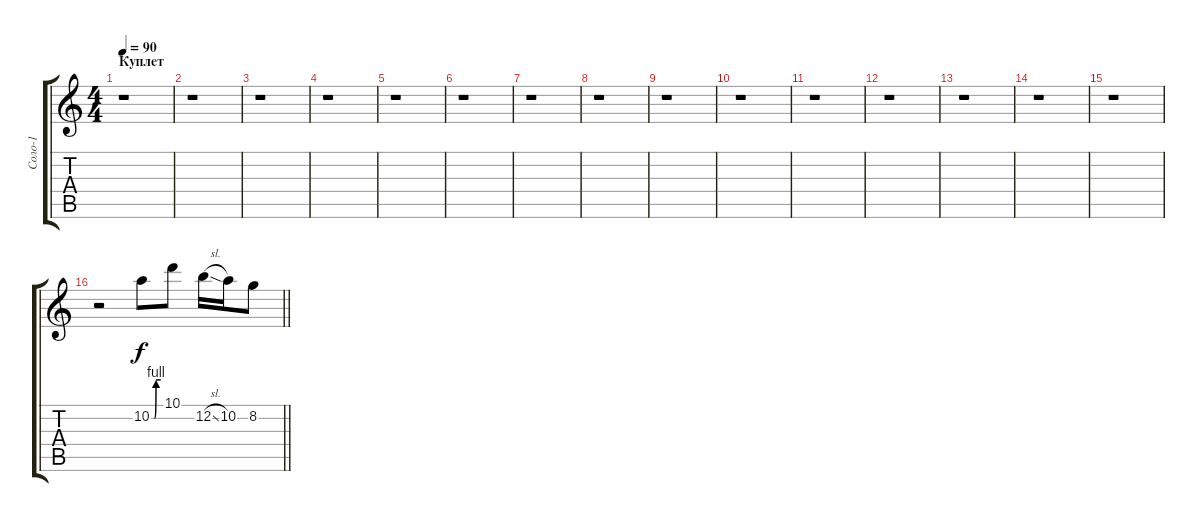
\track ("Соло-1" "Соло-1") {instrument electricguitarjazz}
\staff {score tabs}
\tuning (E4 B3 G3 D3 A2 E2) {hide}
\ts (4 4)
\section ("" "Куплет")
\tempo 90
\clef g2
\ks c
r.1{dy f} |
r.1 |
r.1 |
r.1 |
r.1 |
r.1 |
r.1 |
r.1 |
r.1 |
r.1 |
r.1 |
r.1 |
r.1 |
r.1 |
r.1 |
\barLineRight lightlight
r.2 10.2{be (custom 0 0 20 0 30 4 60 4)}.8 10.1.8 12.2{sl}.16 10.2.16 8.2.8
